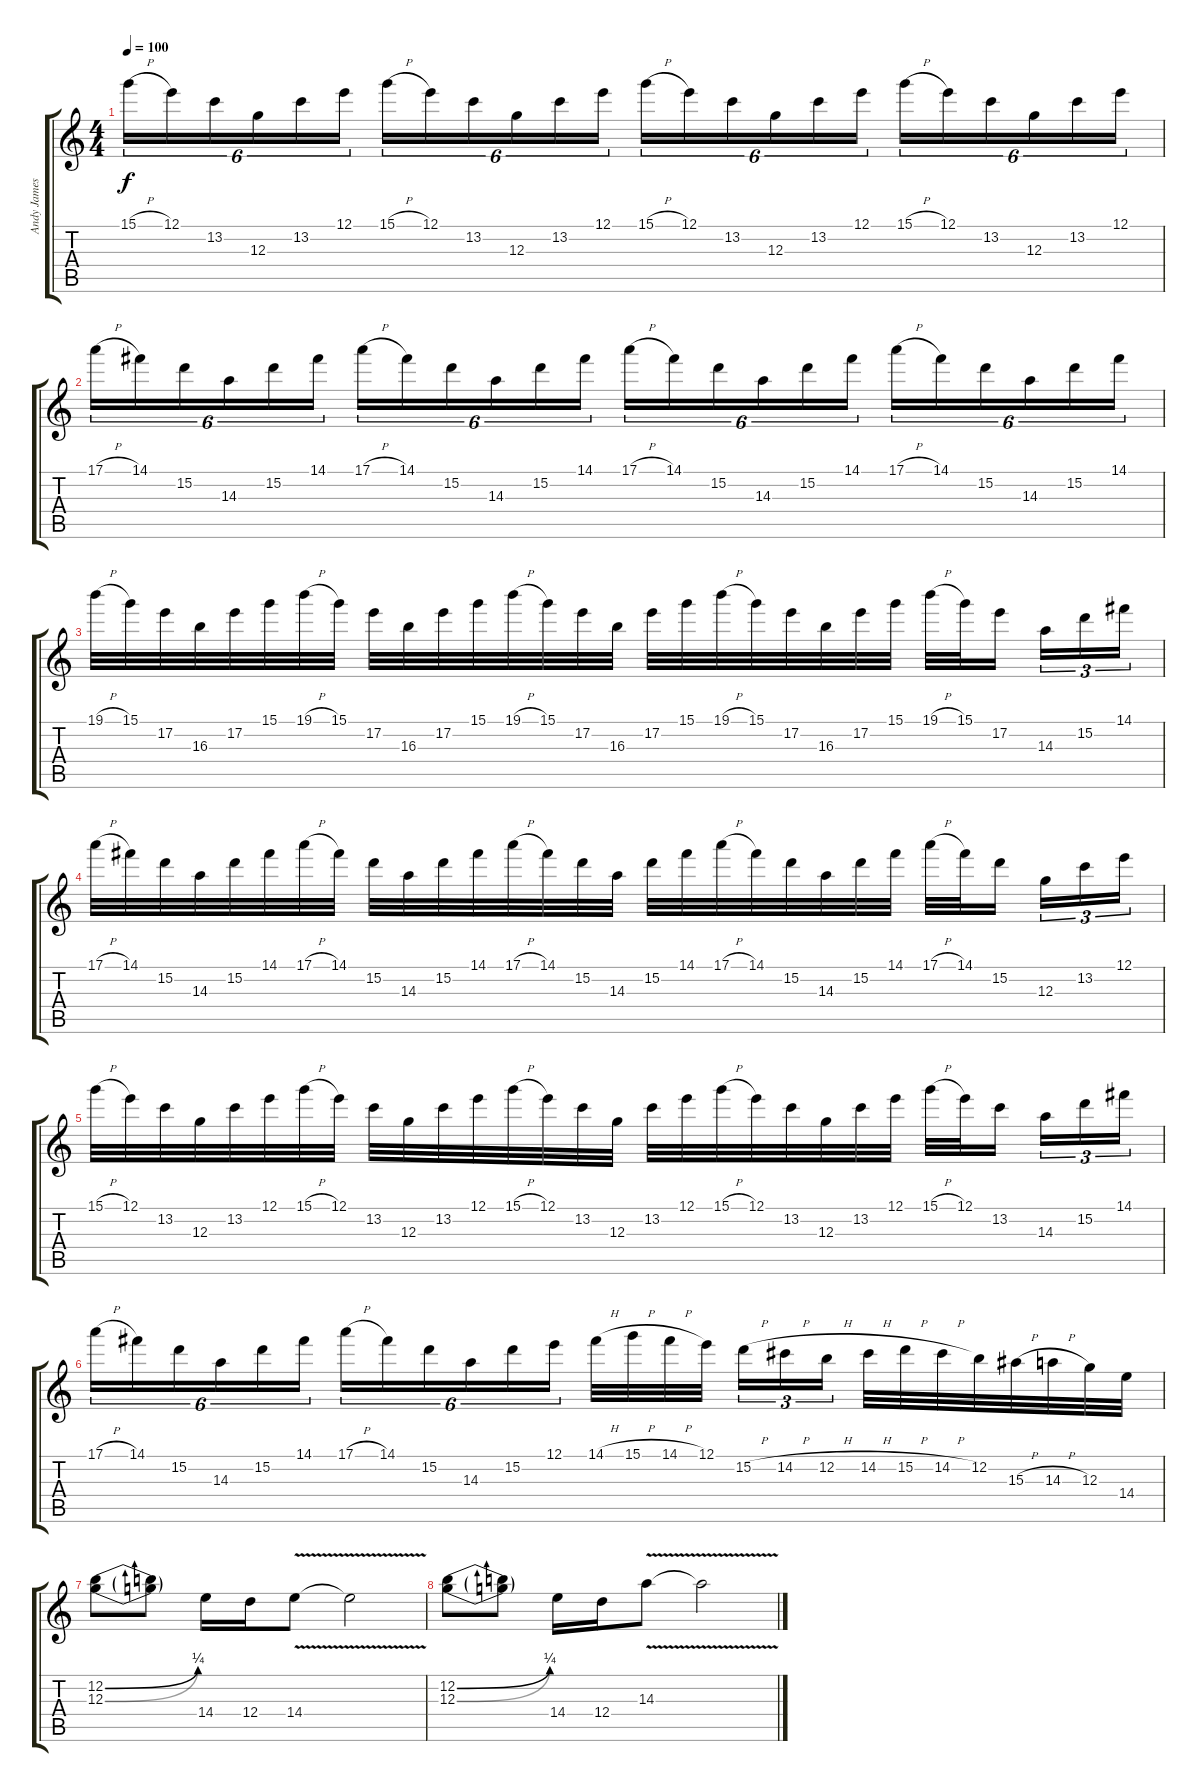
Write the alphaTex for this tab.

\track ("Andy James" "Andy James") {instrument distortionguitar}
\staff {score tabs}
\tuning (E4 B3 G3 D3 A2 E2) {hide}
\ts (4 4)
\tempo 100
\clef g2
\ks c
15.1{h}.16{tu (6 4) dy f} 12.1.16{tu (6 4)} 13.2.16{tu (6 4)} 12.3.16{tu (6 4)} 13.2.16{tu (6 4)} 12.1.16{tu (6 4)} 15.1{h}.16{tu (6 4)} 12.1.16{tu (6 4)} 13.2.16{tu (6 4)} 12.3.16{tu (6 4)} 13.2.16{tu (6 4)} 12.1.16{tu (6 4)} 15.1{h}.16{tu (6 4)} 12.1.16{tu (6 4)} 13.2.16{tu (6 4)} 12.3.16{tu (6 4)} 13.2.16{tu (6 4)} 12.1.16{tu (6 4)} 15.1{h}.16{tu (6 4)} 12.1.16{tu (6 4)} 13.2.16{tu (6 4)} 12.3.16{tu (6 4)} 13.2.16{tu (6 4)} 12.1.16{tu (6 4)} |
17.1{h}.16{tu (6 4)} 14.1.16{tu (6 4)} 15.2.16{tu (6 4)} 14.3.16{tu (6 4)} 15.2.16{tu (6 4)} 14.1.16{tu (6 4)} 17.1{h}.16{tu (6 4)} 14.1.16{tu (6 4)} 15.2.16{tu (6 4)} 14.3.16{tu (6 4)} 15.2.16{tu (6 4)} 14.1.16{tu (6 4)} 17.1{h}.16{tu (6 4)} 14.1.16{tu (6 4)} 15.2.16{tu (6 4)} 14.3.16{tu (6 4)} 15.2.16{tu (6 4)} 14.1.16{tu (6 4)} 17.1{h}.16{tu (6 4)} 14.1.16{tu (6 4)} 15.2.16{tu (6 4)} 14.3.16{tu (6 4)} 15.2.16{tu (6 4)} 14.1.16{tu (6 4)} |
19.1{h}.32 15.1.32 17.2.32 16.3.32 17.2.32 15.1.32 19.1{h}.32 15.1.32 17.2.32 16.3.32 17.2.32 15.1.32 19.1{h}.32 15.1.32 17.2.32 16.3.32 17.2.32 15.1.32 19.1{h}.32 15.1.32 17.2.32 16.3.32 17.2.32 15.1.32 19.1{h}.32 15.1.32 17.2.16 14.3.16{tu (3 2)} 15.2.16{tu (3 2)} 14.1.16{tu (3 2)} |
17.1{h}.32 14.1.32 15.2.32 14.3.32 15.2.32 14.1.32 17.1{h}.32 14.1.32 15.2.32 14.3.32 15.2.32 14.1.32 17.1{h}.32 14.1.32 15.2.32 14.3.32 15.2.32 14.1.32 17.1{h}.32 14.1.32 15.2.32 14.3.32 15.2.32 14.1.32 17.1{h}.32 14.1.32 15.2.16 12.3.16{tu (3 2)} 13.2.16{tu (3 2)} 12.1.16{tu (3 2)} |
15.1{h}.32 12.1.32 13.2.32 12.3.32 13.2.32 12.1.32 15.1{h}.32 12.1.32 13.2.32 12.3.32 13.2.32 12.1.32 15.1{h}.32 12.1.32 13.2.32 12.3.32 13.2.32 12.1.32 15.1{h}.32 12.1.32 13.2.32 12.3.32 13.2.32 12.1.32 15.1{h}.32 12.1.32 13.2.16 14.3.16{tu (3 2)} 15.2.16{tu (3 2)} 14.1.16{tu (3 2)} |
17.1{h}.16{tu (6 4)} 14.1.16{tu (6 4)} 15.2.16{tu (6 4)} 14.3.16{tu (6 4)} 15.2.16{tu (6 4)} 14.1.16{tu (6 4)} 17.1{h}.16{tu (6 4)} 14.1.16{tu (6 4)} 15.2.16{tu (6 4)} 14.3.16{tu (6 4)} 15.2.16{tu (6 4)} 12.1.16{tu (6 4)} 14.1{h}.32 15.1{h}.32 14.1{h}.32 12.1.32 15.2{h}.16{tu (3 2)} 14.2{h}.16{tu (3 2)} 12.2{h}.16{tu (3 2)} 14.2{h}.32 15.2{h}.32 14.2{h}.32 12.2.32 15.3{h}.32 14.3{h}.32 12.3.32 14.4.32 |
(12.2{be (bend 0 0 60 1)} 12.3{be (bend 0 0 60 1)}).8 (12.2{t} 12.3{t}).8 14.4.16 12.4.16 14.4{v}.8 14.4{t}.2 |
(12.2{be (bend 0 0 60 1)} 12.3{be (bend 0 0 60 1)}).8 (12.2{t} 12.3{t}).8 14.4.16 12.4.16 14.3{v}.8 14.3{t}.2
